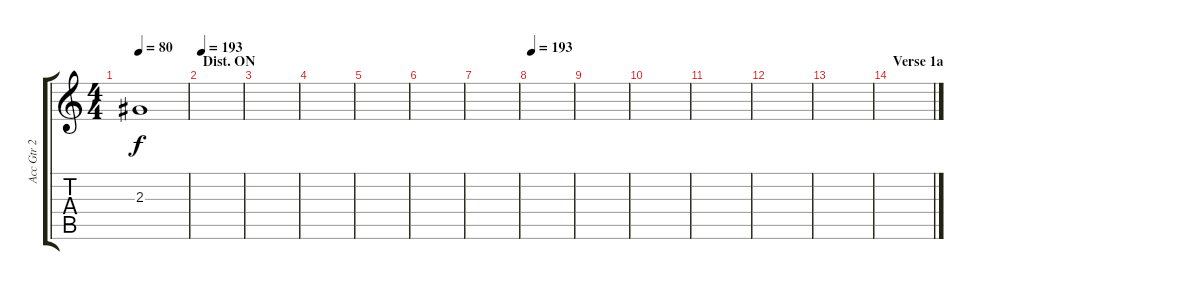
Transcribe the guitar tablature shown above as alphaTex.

\track ("Acc Gtr 2" "Acc Gtr 2") {instrument acousticguitarsteel}
\staff {score tabs}
\tuning (Eb4 Bb3 Gb3 Db3 Ab2 Eb2) {hide}
\ts (4 4)
\tempo 80
\clef g2
\ks c
2.3{t}.1{dy f} |
\section ("" "Dist. ON")
\tempo 193
|
|
|
|
|
|
\tempo 193
|
|
|
|
|
|
\section ("" "Verse 1a")
